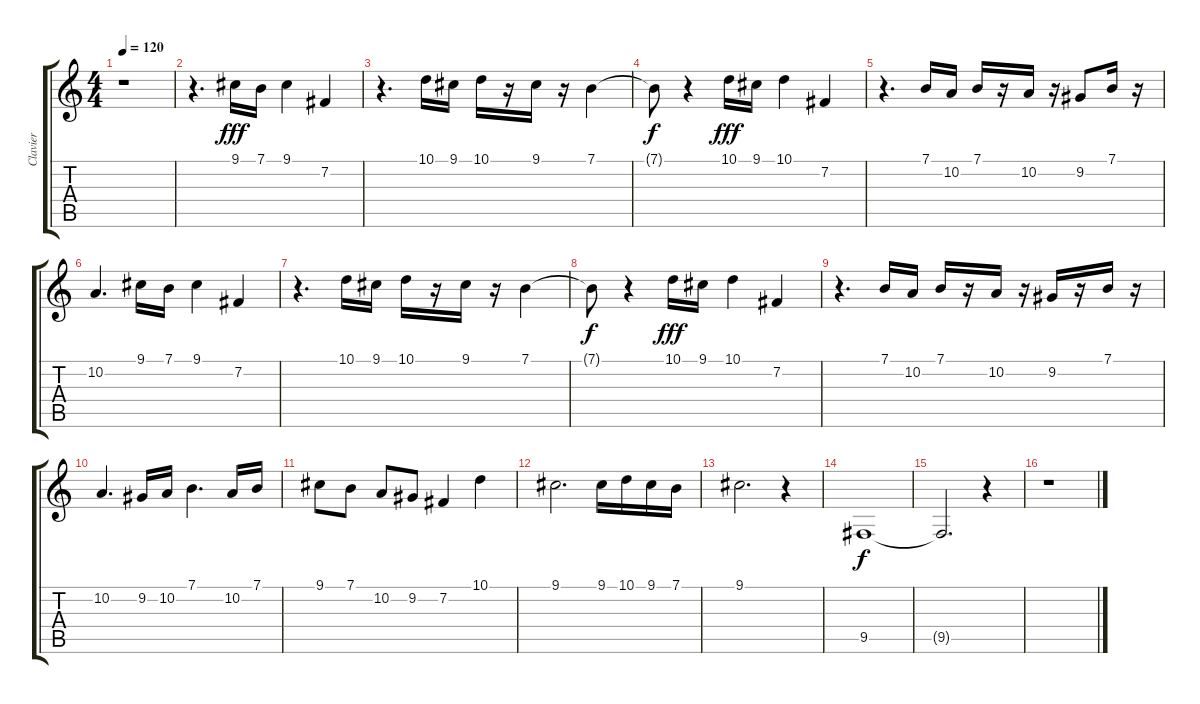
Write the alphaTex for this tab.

\track ("Clavier" "Clavier") {instrument trombone}
\staff {score tabs}
\tuning (E4 B3 G3 D3 A2 E2) {hide}
\ts (4 4)
\tempo 120
\clef g2
\ks c
r.1{dy f} |
r.4{d} 9.1.16{dy fff} 7.1.16 9.1.4 7.2.4 |
r.4{d} 10.1.16 9.1.16 10.1.16 r.16 9.1.16 r.16 7.1.4 |
7.1{t}.8{dy f} r.4 10.1.16{dy fff} 9.1.16 10.1.4 7.2.4 |
r.4{d} 7.1.16 10.2.16 7.1.16 r.16 10.2.16 r.16 9.2.8 7.1.16 r.16 |
10.2.4{d} 9.1.16 7.1.16 9.1.4 7.2.4 |
r.4{d} 10.1.16 9.1.16 10.1.16 r.16 9.1.16 r.16 7.1.4 |
7.1{t}.8{dy f} r.4 10.1.16{dy fff} 9.1.16 10.1.4 7.2.4 |
r.4{d} 7.1.16 10.2.16 7.1.16 r.16 10.2.16 r.16 9.2.16 r.16 7.1.16 r.16 |
10.2.4{d} 9.2.16 10.2.16 7.1.4{d} 10.2.16 7.1.16 |
9.1.8 7.1.8 10.2.8 9.2.8 7.2.4 10.1.4 |
9.1.2{d} 9.1.16 10.1.16 9.1.16 7.1.16 |
9.1.2{d} r.4 |
9.5.1{dy f} |
9.5{t}.2{d} r.4 |
r.1
